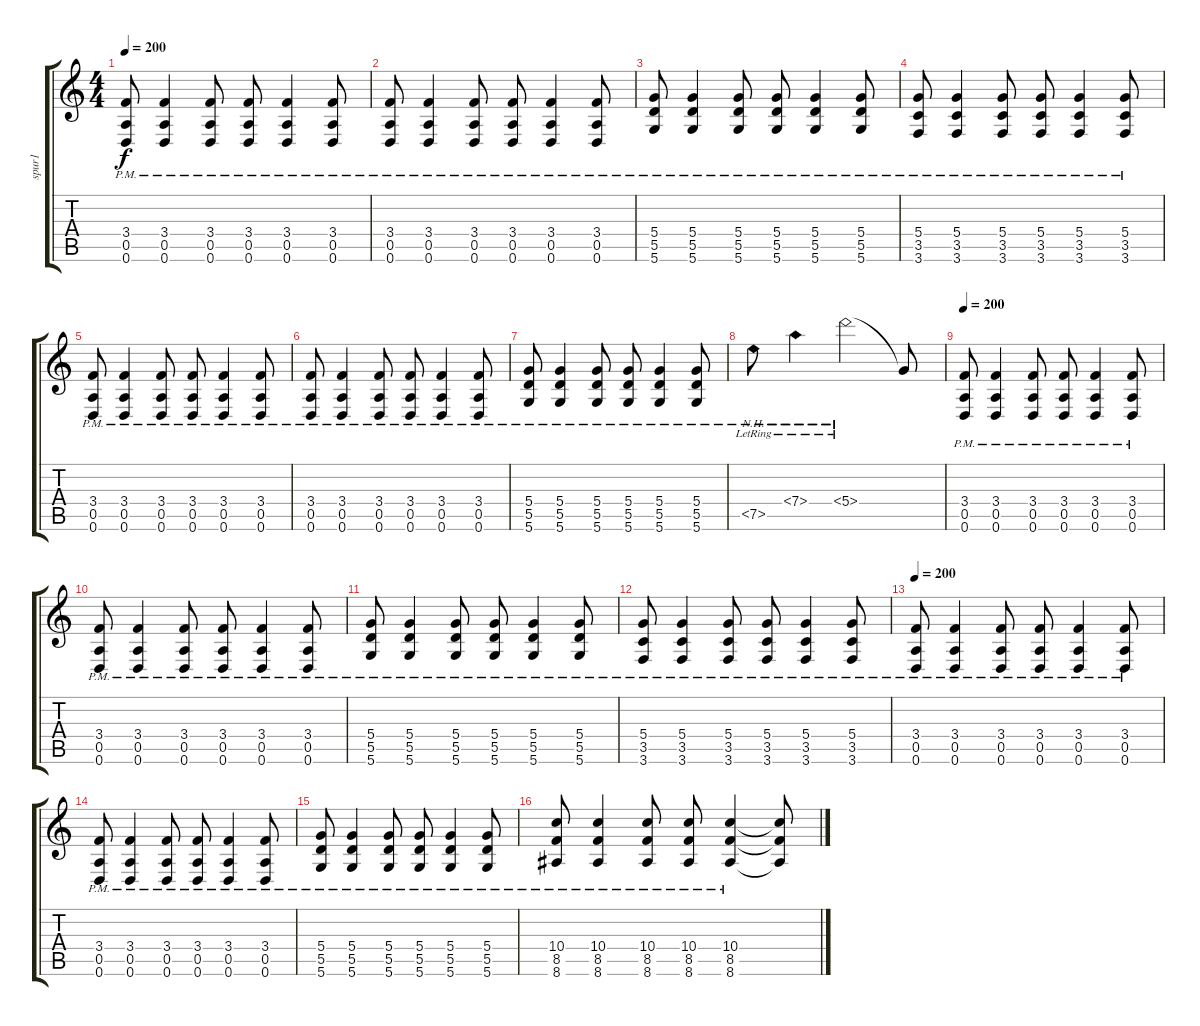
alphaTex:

\track ("spur1" "spur1") {instrument distortionguitar}
\staff {score tabs}
\tuning (E4 B3 G3 D3 A2 D2) {hide}
\ts (4 4)
\tempo 200
\clef g2
\ks c
(3.4{pm} 0.5{pm} 0.6{pm}).8{dy f} (3.4{pm} 0.5{pm} 0.6{pm}).4 (3.4{pm} 0.5{pm} 0.6{pm}).8 (3.4{pm} 0.5{pm} 0.6{pm}).8 (3.4{pm} 0.5{pm} 0.6{pm}).4 (3.4{pm} 0.5{pm} 0.6{pm}).8 |
(3.4{pm} 0.5{pm} 0.6{pm}).8 (3.4{pm} 0.5{pm} 0.6{pm}).4 (3.4{pm} 0.5{pm} 0.6{pm}).8 (3.4{pm} 0.5{pm} 0.6{pm}).8 (3.4{pm} 0.5{pm} 0.6{pm}).4 (3.4{pm} 0.5{pm} 0.6{pm}).8 |
(5.4{pm} 5.5{pm} 5.6{pm}).8 (5.4{pm} 5.5{pm} 5.6{pm}).4 (5.4{pm} 5.5{pm} 5.6{pm}).8 (5.4{pm} 5.5{pm} 5.6{pm}).8 (5.4{pm} 5.5{pm} 5.6{pm}).4 (5.4{pm} 5.5{pm} 5.6{pm}).8 |
(5.4{pm} 3.5{pm} 3.6{pm}).8 (5.4{pm} 3.5{pm} 3.6{pm}).4 (5.4{pm} 3.5{pm} 3.6{pm}).8 (5.4{pm} 3.5{pm} 3.6{pm}).8 (5.4{pm} 3.5{pm} 3.6{pm}).4 (5.4{pm} 3.5{pm} 3.6{pm}).8 |
(3.4{pm} 0.5{pm} 0.6{pm}).8 (3.4{pm} 0.5{pm} 0.6{pm}).4 (3.4{pm} 0.5{pm} 0.6{pm}).8 (3.4{pm} 0.5{pm} 0.6{pm}).8 (3.4{pm} 0.5{pm} 0.6{pm}).4 (3.4{pm} 0.5{pm} 0.6{pm}).8 |
(3.4{pm} 0.5{pm} 0.6{pm}).8 (3.4{pm} 0.5{pm} 0.6{pm}).4 (3.4{pm} 0.5{pm} 0.6{pm}).8 (3.4{pm} 0.5{pm} 0.6{pm}).8 (3.4{pm} 0.5{pm} 0.6{pm}).4 (3.4{pm} 0.5{pm} 0.6{pm}).8 |
(5.4{pm} 5.5{pm} 5.6{pm}).8 (5.4{pm} 5.5{pm} 5.6{pm}).4 (5.4{pm} 5.5{pm} 5.6{pm}).8 (5.4{pm} 5.5{pm} 5.6{pm}).8 (5.4{pm} 5.5{pm} 5.6{pm}).4 (5.4{pm} 5.5{pm} 5.6{pm}).8 |
7.5{nh pm lr}.8 7.4{nh pm lr}.4 5.4{nh pm lr}.2 5.4{t}.8 |
\tempo 200
(3.4{pm} 0.5{pm} 0.6{pm}).8 (3.4{pm} 0.5{pm} 0.6{pm}).4 (3.4{pm} 0.5{pm} 0.6{pm}).8 (3.4{pm} 0.5{pm} 0.6{pm}).8 (3.4{pm} 0.5{pm} 0.6{pm}).4 (3.4{pm} 0.5{pm} 0.6{pm}).8 |
(3.4{pm} 0.5{pm} 0.6{pm}).8 (3.4{pm} 0.5{pm} 0.6{pm}).4 (3.4{pm} 0.5{pm} 0.6{pm}).8 (3.4{pm} 0.5{pm} 0.6{pm}).8 (3.4{pm} 0.5{pm} 0.6{pm}).4 (3.4{pm} 0.5{pm} 0.6{pm}).8 |
(5.4{pm} 5.5{pm} 5.6{pm}).8 (5.4{pm} 5.5{pm} 5.6{pm}).4 (5.4{pm} 5.5{pm} 5.6{pm}).8 (5.4{pm} 5.5{pm} 5.6{pm}).8 (5.4{pm} 5.5{pm} 5.6{pm}).4 (5.4{pm} 5.5{pm} 5.6{pm}).8 |
(5.4{pm} 3.5{pm} 3.6{pm}).8 (5.4{pm} 3.5{pm} 3.6{pm}).4 (5.4{pm} 3.5{pm} 3.6{pm}).8 (5.4{pm} 3.5{pm} 3.6{pm}).8 (5.4{pm} 3.5{pm} 3.6{pm}).4 (5.4{pm} 3.5{pm} 3.6{pm}).8 |
\tempo 200
(3.4{pm} 0.5{pm} 0.6{pm}).8 (3.4{pm} 0.5{pm} 0.6{pm}).4 (3.4{pm} 0.5{pm} 0.6{pm}).8 (3.4{pm} 0.5{pm} 0.6{pm}).8 (3.4{pm} 0.5{pm} 0.6{pm}).4 (3.4{pm} 0.5{pm} 0.6{pm}).8 |
(3.4{pm} 0.5{pm} 0.6{pm}).8 (3.4{pm} 0.5{pm} 0.6{pm}).4 (3.4{pm} 0.5{pm} 0.6{pm}).8 (3.4{pm} 0.5{pm} 0.6{pm}).8 (3.4{pm} 0.5{pm} 0.6{pm}).4 (3.4{pm} 0.5{pm} 0.6{pm}).8 |
(5.4{pm} 5.5{pm} 5.6{pm}).8 (5.4{pm} 5.5{pm} 5.6{pm}).4 (5.4{pm} 5.5{pm} 5.6{pm}).8 (5.4{pm} 5.5{pm} 5.6{pm}).8 (5.4{pm} 5.5{pm} 5.6{pm}).4 (5.4{pm} 5.5{pm} 5.6{pm}).8 |
(10.4{pm} 8.5{pm} 8.6{pm}).8 (10.4{pm} 8.5{pm} 8.6{pm}).4 (10.4{pm} 8.5{pm} 8.6{pm}).8 (10.4{pm} 8.5{pm} 8.6{pm}).8 (10.4{pm} 8.5{pm} 8.6{pm}).4 (10.4{t} 8.5{t} 8.6{t}).8
